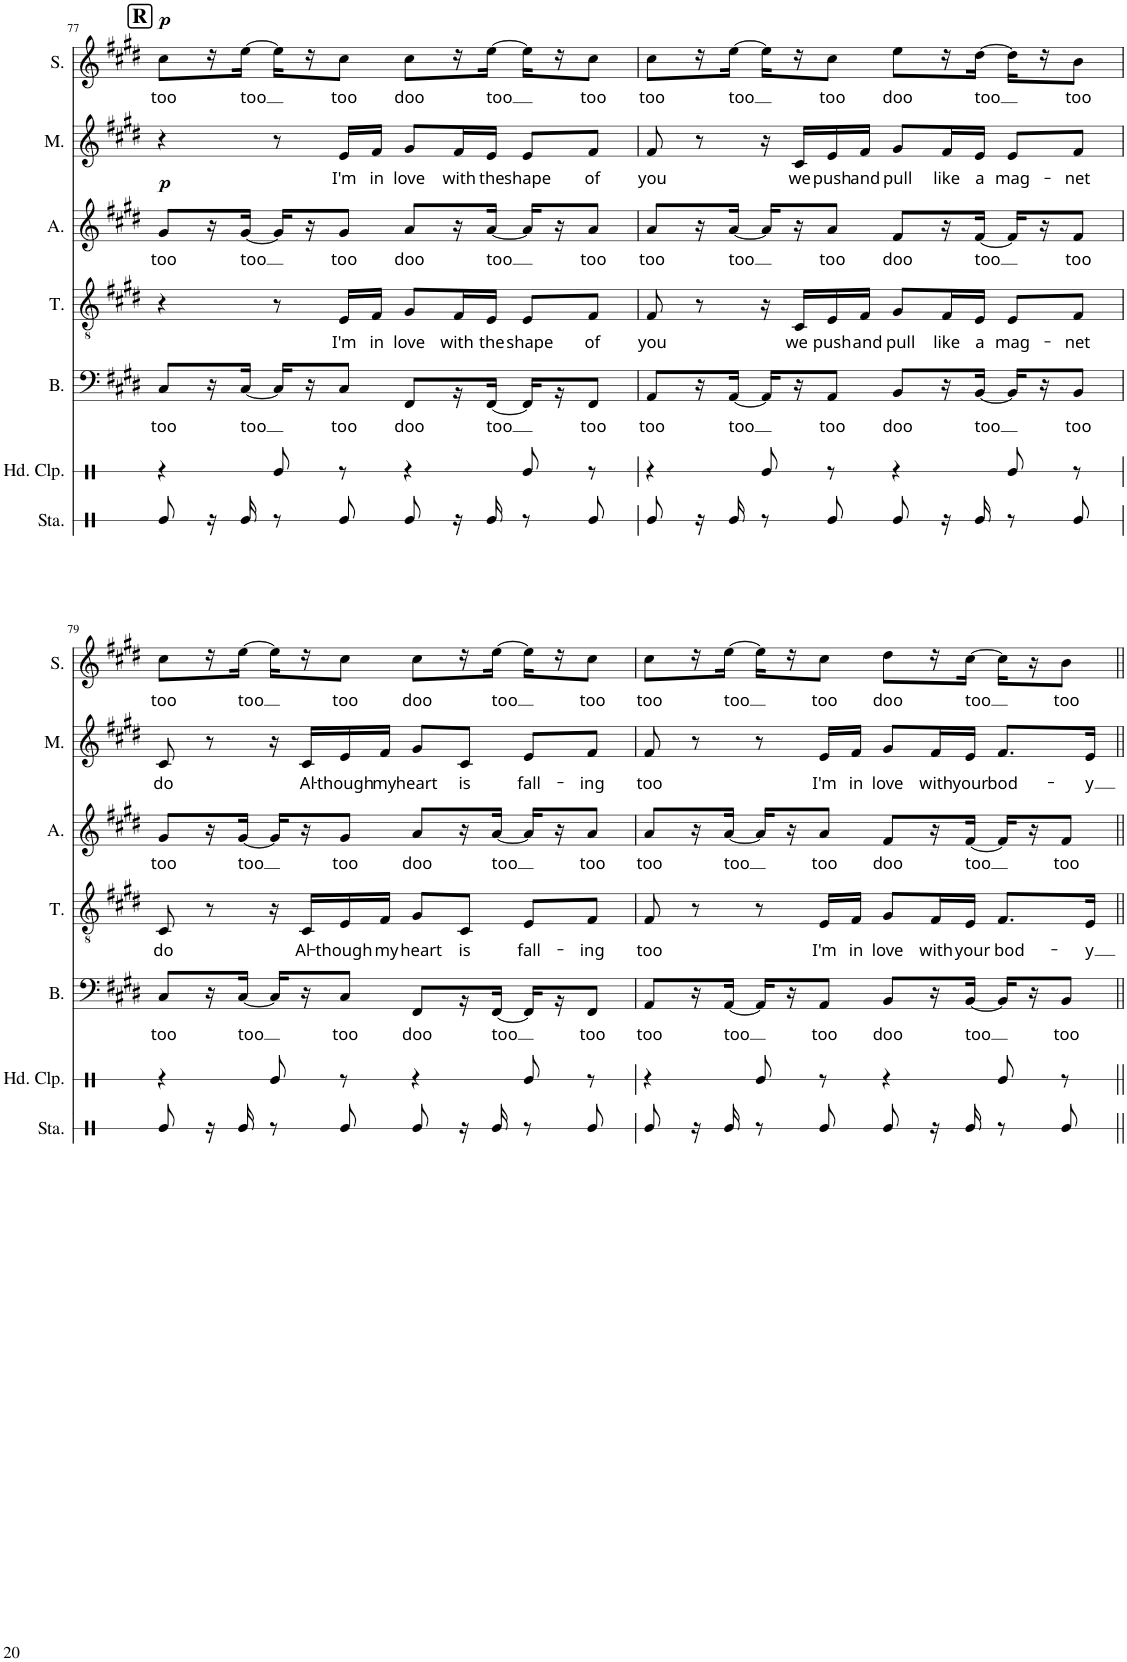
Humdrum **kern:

**kern	**kern	**kern	**text	**kern	**text	**kern	**text	**dynam	**kern	**text	**kern	**text	**dynam
*part7	*part6	*part5	*part5	*part4	*part4	*part3	*part3	*part3	*part2	*part2	*part1	*part1	*part1
*staff7	*staff6	*staff5	*staff5	*staff4	*staff4	*staff3	*staff3	*staff3	*staff2	*staff2	*staff1	*staff1	*staff1
*I"Stamp	*I"Hand Clap	*I"Base	*	*I"Tenor	*	*I"Alto	*	*	*I"Mezzo	*	*I"Soprano	*	*
*I'Sta.	*I'Hd. Clp.	*I'B.	*	*I'T.	*	*I'A.	*	*	*I'M.	*	*I'S.	*	*
!!LO:PB:g=z
*clefX	*clefX	*clefF4	*	*clefGv2	*	*clefG2	*	*	*clefG2	*	*clefG2	*	*
*k[]	*k[]	*k[f#c#g#d#]	*	*k[f#c#g#d#]	*	*k[f#c#g#d#]	*	*	*k[f#c#g#d#]	*	*k[f#c#g#d#]	*	*
*M4/4	*M4/4	*M4/4	*	*M4/4	*	*M4/4	*	*	*M4/4	*	*M4/4	*	*
!!LO:REH:place=s1:a:B:cj:fs=14:t=R
=77	=77	=77	=77	=77	=77	=77	=77	=77	=77	=77	=77	=77	=77
!	!	!	!LO:LY:b	!	!	!	!LO:LY:b	!LO:DY:a	!	!	!	!LO:LY:b	!LO:DY:a
8Re/	4r	8C#/L	too	4r	.	8g#/L	too	p	4r	.	8cc#\L	too	p
16r	.	16r	.	.	.	16r	.	.	.	.	16r	.	.
!	!	!	!LO:LY:b	!	!	!	!LO:LY:b	!	!	!	!	!LO:LY:b	!
16Re/	.	[<16C#/JJ	too	.	.	[<16g#/JJ	too	.	.	.	[>16ee\JJ	too	.
8r	8Re/	16C#/LL]	.	8r	.	16g#/LL]	.	.	8r	.	16ee\LL]	.	.
.	.	16r	.	.	.	16r	.	.	.	.	16r	.	.
!	!	!	!LO:LY:b	!	!LO:LY:b	!	!LO:LY:b	!	!	!LO:LY:b	!	!LO:LY:b	!
8Re/	8r	8C#/J	too	16E/LL	I'm	8g#/J	too	.	16e/LL	I'm	8cc#\J	too	.
!	!	!	!	!	!LO:LY:b	!	!	!	!	!LO:LY:b	!	!	!
.	.	.	.	16F#/JJ	in	.	.	.	16f#/JJ	in	.	.	.
!	!	!	!LO:LY:b	!	!LO:LY:b	!	!LO:LY:b	!	!	!LO:LY:b	!	!LO:LY:b	!
8Re/	4r	8FF#/L	doo	8G#/L	love	8a/L	doo	.	8g#/L	love	8cc#\L	doo	.
!	!	!	!	!	!LO:LY:b	!	!	!	!	!LO:LY:b	!	!	!
16r	.	16r	.	16F#/L	with	16r	.	.	16f#/L	with	16r	.	.
!	!	!	!LO:LY:b	!	!LO:LY:b	!	!LO:LY:b	!	!	!LO:LY:b	!	!LO:LY:b	!
16Re/	.	[<16FF#/JJ	too	16E/JJ	the	[<16a/JJ	too	.	16e/JJ	the	[>16ee\JJ	too	.
!	!	!	!	!	!LO:LY:b	!	!	!	!	!LO:LY:b	!	!	!
8r	8Re/	16FF#/LL]	.	8E/L	shape	16a/LL]	.	.	8e/L	shape	16ee\LL]	.	.
.	.	16r	.	.	.	16r	.	.	.	.	16r	.	.
!	!	!	!LO:LY:b	!	!LO:LY:b	!	!LO:LY:b	!	!	!LO:LY:b	!	!LO:LY:b	!
8Re/	8r	8FF#/J	too	8F#/J	of	8a/J	too	.	8f#/J	of	8cc#\J	too	.
=78	=78	=78	=78	=78	=78	=78	=78	=78	=78	=78	=78	=78	=78
!	!	!	!LO:LY:b	!	!LO:LY:b	!	!LO:LY:b	!	!	!LO:LY:b	!	!LO:LY:b	!
8Re/	4r	8AA/L	too	8F#/	you	8a/L	too	.	8f#/	you	8cc#\L	too	.
16r	.	16r	.	8r	.	16r	.	.	8r	.	16r	.	.
!	!	!	!LO:LY:b	!	!	!	!LO:LY:b	!	!	!	!	!LO:LY:b	!
16Re/	.	[<16AA/JJ	too	.	.	[<16a/JJ	too	.	.	.	[>16ee\JJ	too	.
8r	8Re/	16AA/LL]	.	16r	.	16a/LL]	.	.	16r	.	16ee\LL]	.	.
!	!	!	!	!	!LO:LY:b	!	!	!	!	!LO:LY:b	!	!	!
.	.	16r	.	16C#/LL	we	16r	.	.	16c#/LL	we	16r	.	.
!	!	!	!LO:LY:b	!	!LO:LY:b	!	!LO:LY:b	!	!	!LO:LY:b	!	!LO:LY:b	!
8Re/	8r	8AA/J	too	16E/	push	8a/J	too	.	16e/	push	8cc#\J	too	.
!	!	!	!	!	!LO:LY:b	!	!	!	!	!LO:LY:b	!	!	!
.	.	.	.	16F#/JJ	and	.	.	.	16f#/JJ	and	.	.	.
!	!	!	!LO:LY:b	!	!LO:LY:b	!	!LO:LY:b	!	!	!LO:LY:b	!	!LO:LY:b	!
8Re/	4r	8BB/L	doo	8G#/L	pull	8f#/L	doo	.	8g#/L	pull	8ee\L	doo	.
!	!	!	!	!	!LO:LY:b	!	!	!	!	!LO:LY:b	!	!	!
16r	.	16r	.	16F#/L	like	16r	.	.	16f#/L	like	16r	.	.
!	!	!	!LO:LY:b	!	!LO:LY:b	!	!LO:LY:b	!	!	!LO:LY:b	!	!LO:LY:b	!
16Re/	.	[<16BB/JJ	too	16E/JJ	a	[<16f#/JJ	too	.	16e/JJ	a	[>16dd#\JJ	too	.
!	!	!	!	!	!LO:LY:b	!	!	!	!	!LO:LY:b	!	!	!
8r	8Re/	16BB/LL]	.	8E/L	mag-	16f#/LL]	.	.	8e/L	mag-	16dd#\LL]	.	.
.	.	16r	.	.	.	16r	.	.	.	.	16r	.	.
!	!	!	!LO:LY:b	!	!LO:LY:b	!	!LO:LY:b	!	!	!LO:LY:b	!	!LO:LY:b	!
8Re/	8r	8BB/J	too	8F#/J	-net	8f#/J	too	.	8f#/J	-net	8b\J	too	.
!!LO:LB:g=z
=79	=79	=79	=79	=79	=79	=79	=79	=79	=79	=79	=79	=79	=79
!	!	!	!LO:LY:b	!	!LO:LY:b	!	!LO:LY:b	!	!	!LO:LY:b	!	!LO:LY:b	!
8Re/	4r	8C#/L	too	8C#/	do	8g#/L	too	.	8c#/	do	8cc#\L	too	.
16r	.	16r	.	8r	.	16r	.	.	8r	.	16r	.	.
!	!	!	!LO:LY:b	!	!	!	!LO:LY:b	!	!	!	!	!LO:LY:b	!
16Re/	.	[<16C#/JJ	too	.	.	[<16g#/JJ	too	.	.	.	[>16ee\JJ	too	.
8r	8Re/	16C#/LL]	.	16r	.	16g#/LL]	.	.	16r	.	16ee\LL]	.	.
!	!	!	!	!	!LO:LY:b	!	!	!	!	!LO:LY:b	!	!	!
.	.	16r	.	16C#/LL	Al-	16r	.	.	16c#/LL	Al-	16r	.	.
!	!	!	!LO:LY:b	!	!LO:LY:b	!	!LO:LY:b	!	!	!LO:LY:b	!	!LO:LY:b	!
8Re/	8r	8C#/J	too	16E/	-though	8g#/J	too	.	16e/	-though	8cc#\J	too	.
!	!	!	!	!	!LO:LY:b	!	!	!	!	!LO:LY:b	!	!	!
.	.	.	.	16F#/JJ	my	.	.	.	16f#/JJ	my	.	.	.
!	!	!	!LO:LY:b	!	!LO:LY:b	!	!LO:LY:b	!	!	!LO:LY:b	!	!LO:LY:b	!
8Re/	4r	8FF#/L	doo	8G#/L	heart	8a/L	doo	.	8g#/L	heart	8cc#\L	doo	.
!	!	!	!	!	!LO:LY:b	!	!	!	!	!LO:LY:b	!	!	!
16r	.	16r	.	8C#/J	is	16r	.	.	8c#/J	is	16r	.	.
!	!	!	!LO:LY:b	!	!	!	!LO:LY:b	!	!	!	!	!LO:LY:b	!
16Re/	.	[<16FF#/JJ	too	.	.	[<16a/JJ	too	.	.	.	[>16ee\JJ	too	.
!	!	!	!	!	!LO:LY:b	!	!	!	!	!LO:LY:b	!	!	!
8r	8Re/	16FF#/LL]	.	8E/L	fall-	16a/LL]	.	.	8e/L	fall-	16ee\LL]	.	.
.	.	16r	.	.	.	16r	.	.	.	.	16r	.	.
!	!	!	!LO:LY:b	!	!LO:LY:b	!	!LO:LY:b	!	!	!LO:LY:b	!	!LO:LY:b	!
8Re/	8r	8FF#/J	too	8F#/J	-ing	8a/J	too	.	8f#/J	-ing	8cc#\J	too	.
=80	=80	=80	=80	=80	=80	=80	=80	=80	=80	=80	=80	=80	=80
!	!	!	!LO:LY:b	!	!LO:LY:b	!	!LO:LY:b	!	!	!LO:LY:b	!	!LO:LY:b	!
8Re/	4r	8AA/L	too	8F#/	too	8a/L	too	.	8f#/	too	8cc#\L	too	.
16r	.	16r	.	8r	.	16r	.	.	8r	.	16r	.	.
!	!	!	!LO:LY:b	!	!	!	!LO:LY:b	!	!	!	!	!LO:LY:b	!
16Re/	.	[<16AA/JJ	too	.	.	[<16a/JJ	too	.	.	.	[>16ee\JJ	too	.
8r	8Re/	16AA/LL]	.	8r	.	16a/LL]	.	.	8r	.	16ee\LL]	.	.
.	.	16r	.	.	.	16r	.	.	.	.	16r	.	.
!	!	!	!LO:LY:b	!	!LO:LY:b	!	!LO:LY:b	!	!	!LO:LY:b	!	!LO:LY:b	!
8Re/	8r	8AA/J	too	16E/LL	I'm	8a/J	too	.	16e/LL	I'm	8cc#\J	too	.
!	!	!	!	!	!LO:LY:b	!	!	!	!	!LO:LY:b	!	!	!
.	.	.	.	16F#/JJ	in	.	.	.	16f#/JJ	in	.	.	.
!	!	!	!LO:LY:b	!	!LO:LY:b	!	!LO:LY:b	!	!	!LO:LY:b	!	!LO:LY:b	!
8Re/	4r	8BB/L	doo	8G#/L	love	8f#/L	doo	.	8g#/L	love	8dd#\L	doo	.
!	!	!	!	!	!LO:LY:b	!	!	!	!	!LO:LY:b	!	!	!
16r	.	16r	.	16F#/L	with	16r	.	.	16f#/L	with	16r	.	.
!	!	!	!LO:LY:b	!	!LO:LY:b	!	!LO:LY:b	!	!	!LO:LY:b	!	!LO:LY:b	!
16Re/	.	[<16BB/JJ	too	16E/JJ	your	[<16f#/JJ	too	.	16e/JJ	your	[>16cc#\JJ	too	.
!	!	!	!	!	!LO:LY:b	!	!	!	!	!LO:LY:b	!	!	!
8r	8Re/	16BB/LL]	.	8.F#/L	bod-	16f#/LL]	.	.	8.f#/L	bod-	16cc#\LL]	.	.
.	.	16r	.	.	.	16r	.	.	.	.	16r	.	.
!	!	!	!LO:LY:b	!	!	!	!LO:LY:b	!	!	!	!	!LO:LY:b	!
8Re/	8r	8BB/J	too	.	.	8f#/J	too	.	.	.	8b\J	too	.
!	!	!	!	!	!LO:LY:b	!	!	!	!	!LO:LY:b	!	!	!
.	.	.	.	16E/Jk	-y	.	.	.	16e/Jk	-y	.	.	.
=||	=||	=||	=||	=||	=||	=||	=||	=||	=||	=||	=||	=||	=||
*-	*-	*-	*-	*-	*-	*-	*-	*-	*-	*-	*-	*-	*-
